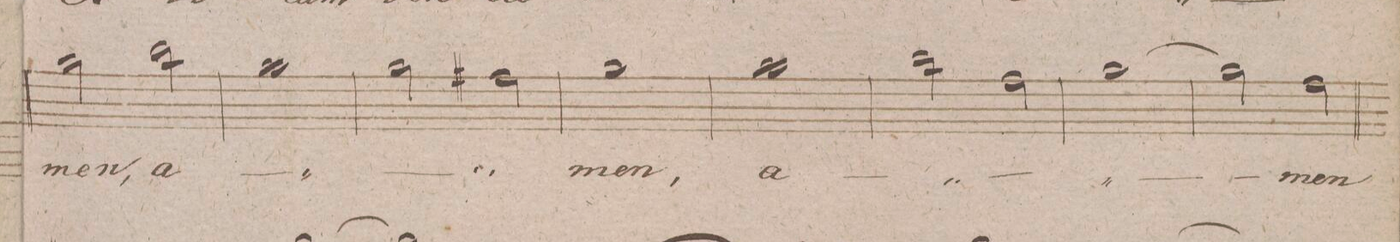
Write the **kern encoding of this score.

**kern	**text	**dynam
*I"Soprano.	*	*
*clefC1	*	*
*k[f#]	*	*
*met(c|)	*	*
*M2/2	*	*
2ee\	-men,	.
2gg\	a-	.
=279	=279	=279
1ff#\	.	.
=280	=280	=280
2ee\	.	.
2dd#X\	.	.
=281	=281	=281
1ee\	-men,	.
=282	=282	=282
1ff#\	a-	.
=283	=283	=283
2gg\	.	.
2dd\	.	.
=284	=284	=284
[1ee\	.	.
=285	=285	=285
2ee\]	.	.
2dd\	-men	.
=286	=286	=286
*-	*-	*-
